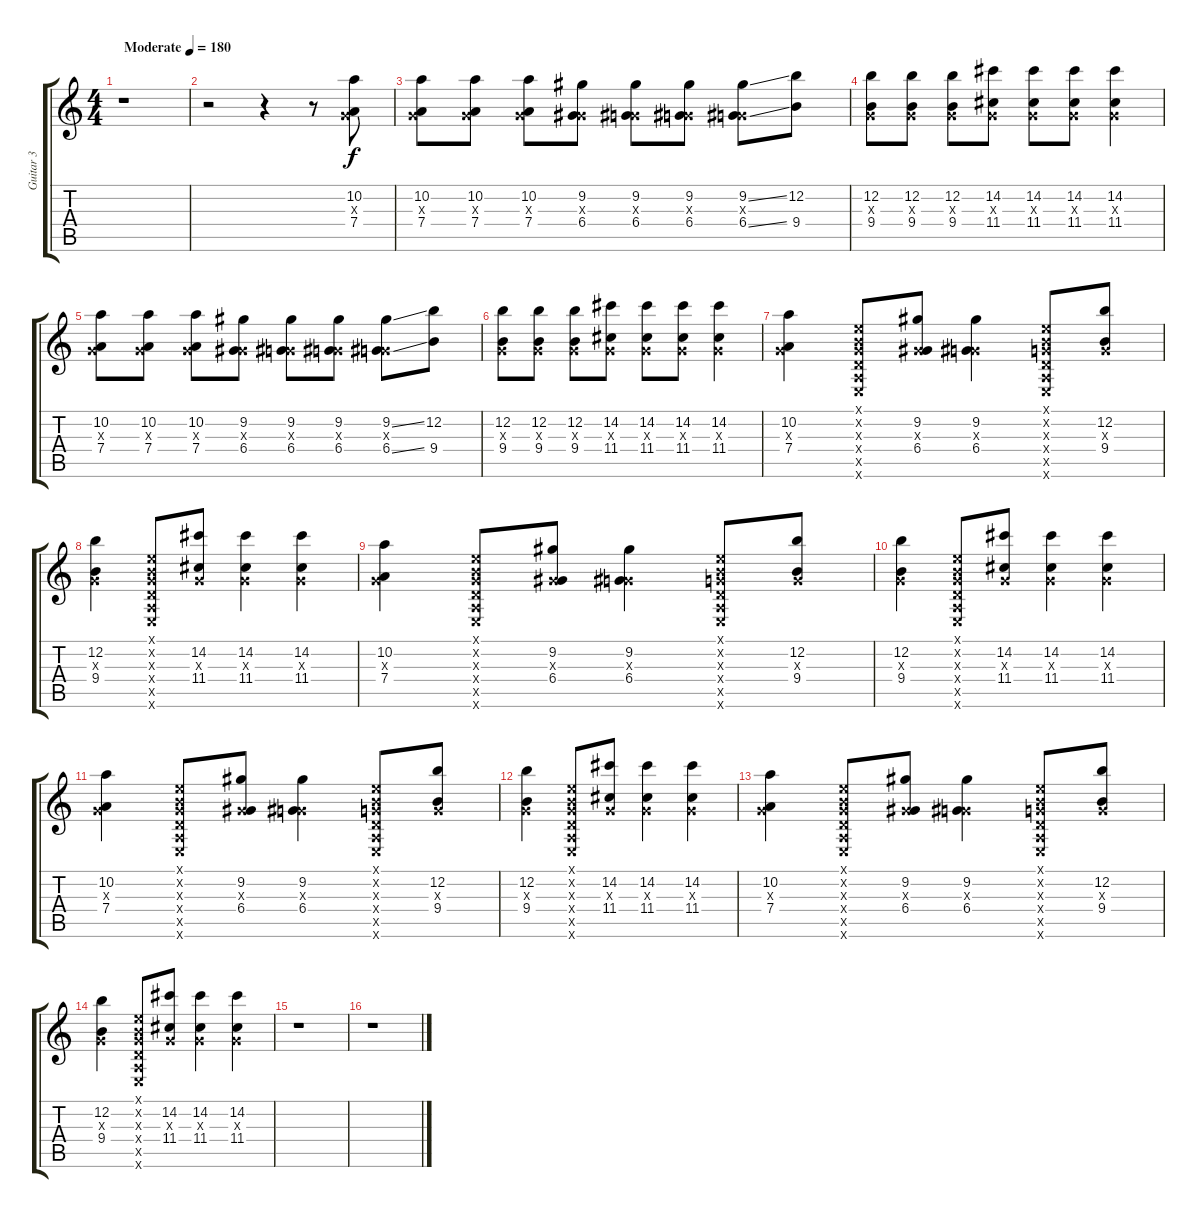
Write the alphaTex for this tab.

\track ("Guitar 3" "Guitar 3") {instrument distortionguitar}
\staff {score tabs}
\tuning (E4 B3 G3 D3 A2 E2) {hide}
\ts (4 4)
\tempo (180 "Moderate")
\clef g2
\ks c
r.1{dy f instrument distortionguitar} |
r.2 r.4 r.8 (10.2 0.3{x} 7.4).8 |
(10.2 0.3{x} 7.4).8 (10.2 0.3{x} 7.4).8 (10.2 0.3{x} 7.4).8 (9.2 0.3{x} 6.4).8 (9.2 0.3{x} 6.4).8 (9.2 0.3{x} 6.4).8 (9.2{ss} 0.3{x} 6.4{ss}).8 (12.2 9.4).8 |
(12.2 0.3{x} 9.4).8 (12.2 0.3{x} 9.4).8 (12.2 0.3{x} 9.4).8 (14.2 0.3{x} 11.4).8 (14.2 0.3{x} 11.4).8 (14.2 0.3{x} 11.4).8 (14.2 0.3{x} 11.4).4 |
(10.2 0.3{x} 7.4).8 (10.2 0.3{x} 7.4).8 (10.2 0.3{x} 7.4).8 (9.2 0.3{x} 6.4).8 (9.2 0.3{x} 6.4).8 (9.2 0.3{x} 6.4).8 (9.2{ss} 0.3{x} 6.4{ss}).8 (12.2 9.4).8 |
(12.2 0.3{x} 9.4).8 (12.2 0.3{x} 9.4).8 (12.2 0.3{x} 9.4).8 (14.2 0.3{x} 11.4).8 (14.2 0.3{x} 11.4).8 (14.2 0.3{x} 11.4).8 (14.2 0.3{x} 11.4).4 |
(10.2 0.3{x} 7.4).4 (0.1{x} 0.2{x} 0.3{x} 0.4{x} 0.5{x} 0.6{x}).8 (9.2 0.3{x} 6.4).8 (9.2 0.3{x} 6.4).4 (0.1{x} 0.2{x} 0.3{x} 0.4{x} 0.5{x} 0.6{x}).8 (12.2 0.3{x} 9.4).8 |
(12.2 0.3{x} 9.4).4 (0.1{x} 0.2{x} 0.3{x} 0.4{x} 0.5{x} 0.6{x}).8 (14.2 0.3{x} 11.4).8 (14.2 0.3{x} 11.4).4 (14.2 0.3{x} 11.4).4 |
(10.2 0.3{x} 7.4).4 (0.1{x} 0.2{x} 0.3{x} 0.4{x} 0.5{x} 0.6{x}).8 (9.2 0.3{x} 6.4).8 (9.2 0.3{x} 6.4).4 (0.1{x} 0.2{x} 0.3{x} 0.4{x} 0.5{x} 0.6{x}).8 (12.2 0.3{x} 9.4).8 |
(12.2 0.3{x} 9.4).4 (0.1{x} 0.2{x} 0.3{x} 0.4{x} 0.5{x} 0.6{x}).8 (14.2 0.3{x} 11.4).8 (14.2 0.3{x} 11.4).4 (14.2 0.3{x} 11.4).4 |
(10.2 0.3{x} 7.4).4 (0.1{x} 0.2{x} 0.3{x} 0.4{x} 0.5{x} 0.6{x}).8 (9.2 0.3{x} 6.4).8 (9.2 0.3{x} 6.4).4 (0.1{x} 0.2{x} 0.3{x} 0.4{x} 0.5{x} 0.6{x}).8 (12.2 0.3{x} 9.4).8 |
(12.2 0.3{x} 9.4).4 (0.1{x} 0.2{x} 0.3{x} 0.4{x} 0.5{x} 0.6{x}).8 (14.2 0.3{x} 11.4).8 (14.2 0.3{x} 11.4).4 (14.2 0.3{x} 11.4).4 |
(10.2 0.3{x} 7.4).4 (0.1{x} 0.2{x} 0.3{x} 0.4{x} 0.5{x} 0.6{x}).8 (9.2 0.3{x} 6.4).8 (9.2 0.3{x} 6.4).4 (0.1{x} 0.2{x} 0.3{x} 0.4{x} 0.5{x} 0.6{x}).8 (12.2 0.3{x} 9.4).8 |
(12.2 0.3{x} 9.4).4 (0.1{x} 0.2{x} 0.3{x} 0.4{x} 0.5{x} 0.6{x}).8 (14.2 0.3{x} 11.4).8 (14.2 0.3{x} 11.4).4 (14.2 0.3{x} 11.4).4 |
r.1 |
r.1
